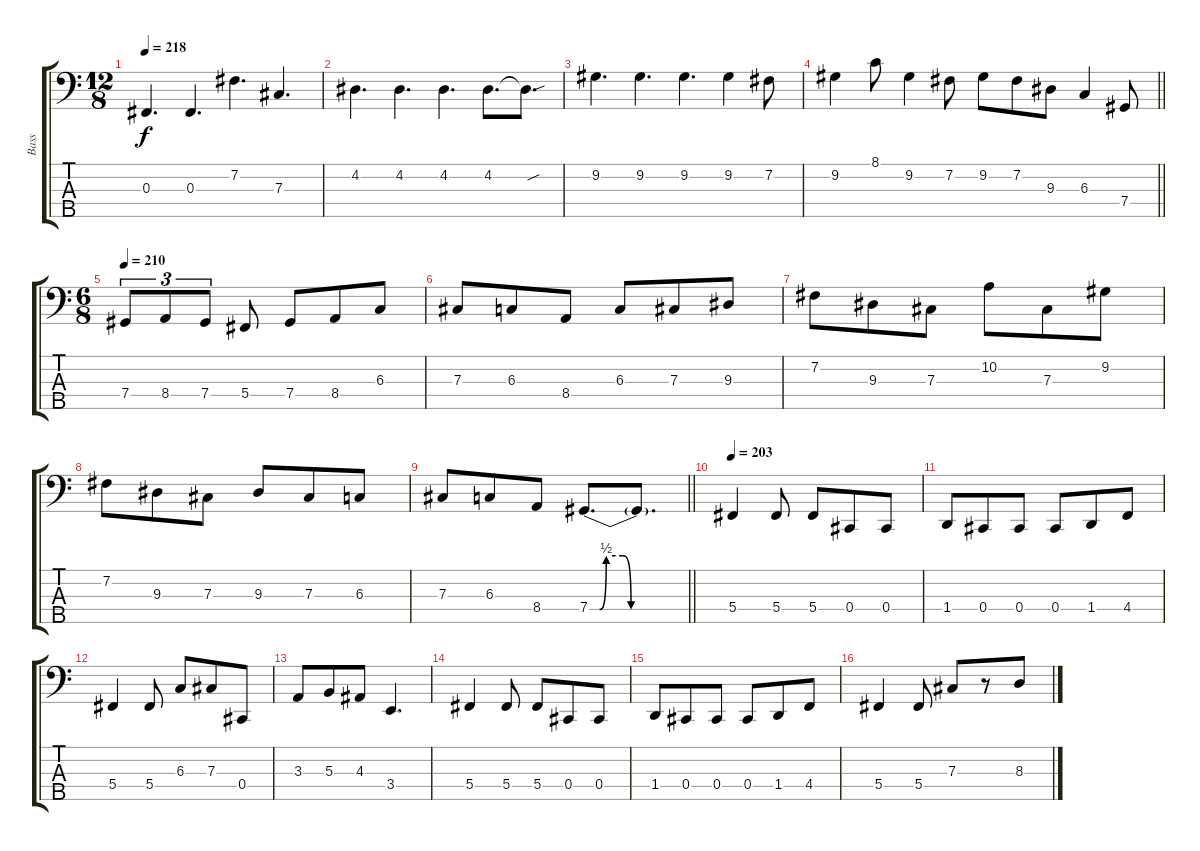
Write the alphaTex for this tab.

\track ("Bass" "Bass") {instrument electricbassfinger}
\staff {score tabs}
\tuning (E2 B1 Gb1 Db1 Ab0) {hide}
\ts (12 8)
\tempo 218
\clef f4
\ks c
0.3.4{d dy f} 0.3.4{d} 7.2.4{d} 7.3.4{d} |
4.2.4{d} 4.2.4{d} 4.2.4{d} 4.2.8{d} 4.2{sou t}.8{d} |
9.2.4{d} 9.2.4{d} 9.2.4{d} 9.2.4 7.2.8 |
\barLineRight lightlight
9.2.4 8.1.8 9.2.4 7.2.8 9.2.8 7.2.8 9.3.8 6.3.4 7.4.8 |
\ts (6 8)
\tempo 210
7.4.8{tu (3 2)} 8.4.8{tu (3 2)} 7.4.8{tu (3 2)} 5.4.8 7.4.8 8.4.8 6.3.8 |
7.3.8 6.3.8 8.4.8 6.3.8 7.3.8 9.3.8 |
7.2.8 9.3.8 7.3.8 10.2.8 7.3.8 9.2.8 |
7.2.8 9.3.8 7.3.8 9.3.8 7.3.8 6.3.8 |
\barLineRight lightlight
7.3.8 6.3.8 8.4.8 7.4{be (custom 0 0 6 0 10 2 20 2 25 0 60 0)}.8{d} 7.4{t}.8{d} |
\tempo 203
5.4.4 5.4.8 5.4.8 0.4.8 0.4.8 |
1.4.8 0.4.8 0.4.8 0.4.8 1.4.8 4.4.8 |
5.4.4 5.4.8 6.3.8 7.3.8 0.4.8 |
3.3.8 5.3.8 4.3.8 3.4.4{d} |
5.4.4 5.4.8 5.4.8 0.4.8 0.4.8 |
1.4.8 0.4.8 0.4.8 0.4.8 1.4.8 4.4.8 |
5.4.4 5.4.8 7.3.8 r.8 8.3.8
